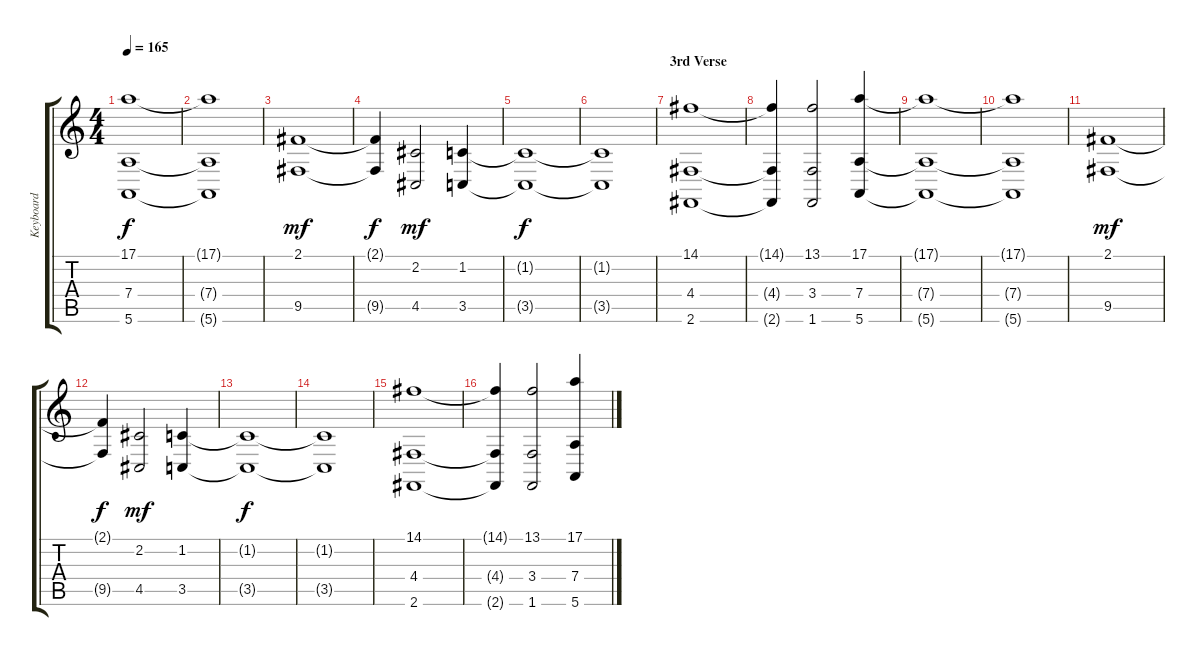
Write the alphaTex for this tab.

\track ("Keyboard" "Keyboard") {instrument choiraahs}
\staff {score tabs}
\tuning (E4 B3 G3 D3 A2 E2) {hide}
\ts (4 4)
\tempo 165
\clef g2
\ks c
(17.1{t} 7.4{t} 5.6{t}).1{dy f} |
(17.1{t} 7.4{t} 5.6{t}).1 |
(2.1 9.5).1{dy mf} |
(2.1{t} 9.5{t}).4{dy f} (2.2 4.5).2{dy mf} (1.2 3.5).4 |
(1.2{t} 3.5{t}).1{dy f} |
(1.2{t} 3.5{t}).1 |
\section ("" "3rd Verse")
(14.1 4.4 2.6).1 |
(14.1{t} 4.4{t} 2.6{t}).4 (13.1 3.4 1.6).2 (17.1 7.4 5.6).4 |
(17.1{t} 7.4{t} 5.6{t}).1 |
(17.1{t} 7.4{t} 5.6{t}).1 |
(2.1 9.5).1{dy mf} |
(2.1{t} 9.5{t}).4{dy f} (2.2 4.5).2{dy mf} (1.2 3.5).4 |
(1.2{t} 3.5{t}).1{dy f} |
(1.2{t} 3.5{t}).1 |
(14.1 4.4 2.6).1 |
(14.1{t} 4.4{t} 2.6{t}).4 (13.1 3.4 1.6).2 (17.1 7.4 5.6).4
